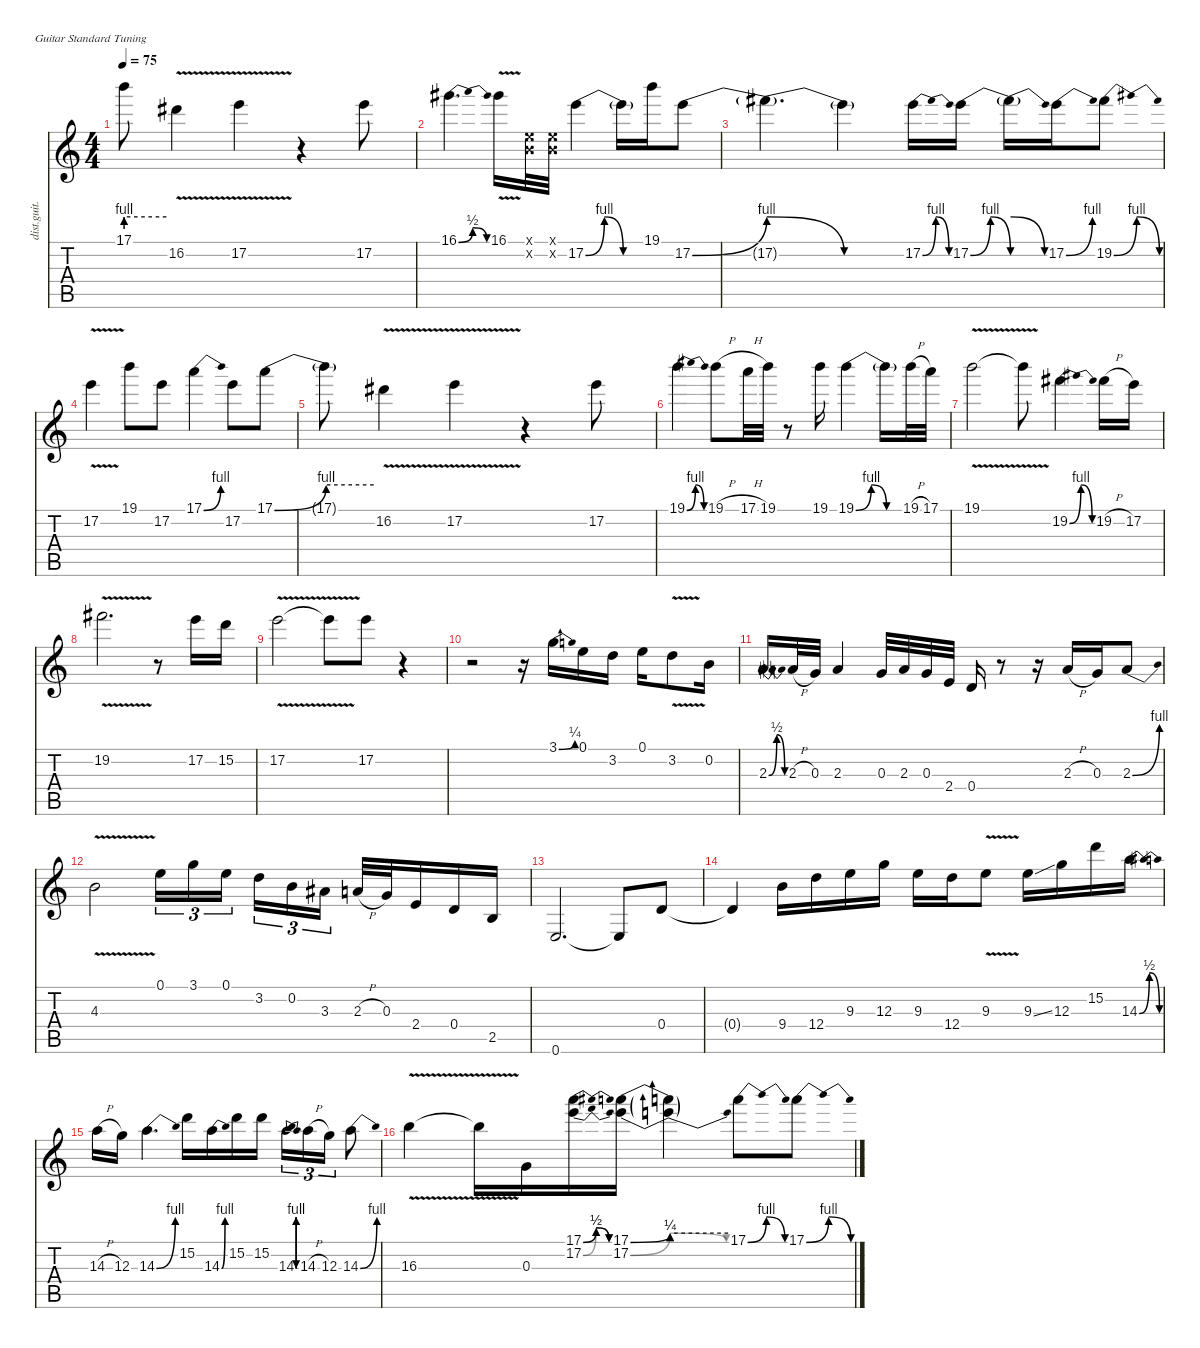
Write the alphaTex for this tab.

\defaultSystemsLayout 4
\hideDynamics
\bracketExtendMode nobrackets
\otherSystemsTrackNameOrientation horizontal
\track ("Guitar Solo" "dist.guit.") {instrument distortionguitar}
\staff {score tabs}
\tuning (E4 B3 G3 D3 A2 E2)
\ts (4 4)
\tempo 75
\clef g2
\ks c
17.1{be (hold 0 4 60 4) t}.8{dy f beam Down} 16.2{v acc #}.4{beam Down} 17.2{v}.4{beam Down} r.4{beam Down} 17.2.8{beam Down} |
16.1{be (bendrelease 0 0 15 2 30 2 45 0) acc #}.4{d beam Down} 16.1{v acc #}.16{beam Down} (0.1{x} 0.2{x}).32{beam Down} (0.1{x} 0.2{x}).32{beam Down} 17.2{be (bendrelease 0 0 30 4 30 4 60 0)}.4{beam Down} 17.2{be (hold 0 0 60 0) t}.16{beam Down} 19.1.16{beam Down} 17.2{be (bend 0 0 60 4)}.8{beam Down} |
17.2{be (release 0 4 60 0) t}.4{d beam Down} 17.2{be (hold 0 0 60 0) t}.4{beam Down} 17.2{be (bendrelease 0 0 15 4 30 4 45 0)}.16{beam Down} 17.2{be (bendrelease 0 0 30 4 30 4 60 0)}.16{beam Down} 17.2{be (release 0 4 60 0) t}.16{beam Down} 17.2{be (bend 0 0 30 4)}.16{beam Down} 19.2{be (bendrelease 0 0 15 4 30 4 45 0) acc #}.8{beam Down} |
17.2{v}.4{beam Down} 19.1.8{beam Down} 17.2.8{beam Down} 17.1{be (bend 0 0 30 4)}.4{beam Down} 17.2.8{beam Down} 17.1{be (bend 0 0 60 4)}.8{beam Down} |
17.1{be (hold 0 4 60 4) t}.8{beam Down} 16.2{v acc #}.4{beam Down} 17.2{v}.4{beam Down} r.4{beam Down} 17.2.8{beam Down} |
19.1{be (bendrelease 0 0 15 4 30 4 45 0)}.4{beam Down} 19.1{h}.8{beam Down} 17.1{h}.32{beam Down} 19.1.32{beam Down} r.8{beam Down} 19.1.16{beam Down} 19.1{be (bendrelease 0 0 30 4 30 4 60 0)}.4{beam Down} 19.1{be (hold 0 0 60 0) t}.16{beam Down} 19.1{h}.32{beam Down} 17.1.32{beam Down} |
19.1{v}.2{beam Down} 19.1{v t}.8{beam Down} 19.2{be (bendrelease 0 0 15 4 30 4 45 0) acc #}.4{beam Down} 19.2{h acc #}.16{beam Down} 17.2.16{beam Down} |
19.2{v acc #}.2{d beam Down} r.8{beam Down} 17.2.16{beam Down} 15.2.16{beam Down} |
17.2{v}.2{beam Down} 17.2{v t}.8{beam Down} 17.2.8{beam Down} r.4{beam Down} |
r.2{beam Down} r.16{beam Down} 3.1{be (bend 0 0 30 1)}.16{beam Down} 0.1.16{beam Down} 3.2.16{beam Down} 0.1.16{beam Down} 3.2{v}.8{beam Down} 0.2.16{beam Down} |
2.3{be (bendrelease 0 0 15 2 30 2 45 0)}.16{beam Up} 2.3{h}.32{beam Up} 0.3.32{beam Up} 2.3.4{beam Up} 0.3.32{beam Up} 2.3.32{beam Up} 0.3.32{beam Up} 2.4.32{beam Up} 0.4.16{beam Up} r.8{beam Up} r.16{beam Up} 2.3{h}.16{beam Up} 0.3.16{beam Up} 2.3{be (bend 0 0 30 4)}.8{beam Up} |
4.3{v}.2{beam Down} 0.1.16{tu (3 2) beam Down} 3.1.16{tu (3 2) beam Down} 0.1.16{tu (3 2) beam Down} 3.2.16{tu (3 2) beam Down} 0.2.16{tu (3 2) beam Down} 3.3{acc #}.16{tu (3 2) beam Down} 2.3{h}.32{beam Up} 0.3.32{beam Up} 2.4.16{beam Up} 0.4.16{beam Up} 2.5.16{beam Up} |
0.6.2{d beam Up} 0.6{t}.8{beam Up} 0.4.8{beam Up} |
0.4{t}.4{beam Up} 9.4.16{beam Down} 12.4.16{beam Down} 9.3.16{beam Down} 12.3.16{beam Down} 9.3.16{beam Down} 12.4.16{beam Down} 9.3{v}.8{beam Down} 9.3{ss}.16{beam Down} 12.3.16{beam Down} 15.2.16{beam Down} 14.3{be (bendrelease 0 0 15 2 30 2 45 0)}.16{beam Down} |
14.3{h}.16{beam Down} 12.3.16{beam Down} 14.3{be (bend 0 0 30 4)}.4{d beam Down} 15.2.16{beam Down} 14.3{be (bend 0 0 30 4)}.16{beam Down} 15.2.16{beam Down} 15.2.16{beam Down} 14.3{be (bendrelease 0 0 15 4 30 4 45 0)}.16{tu (3 2) beam Down} 14.3{h}.16{tu (3 2) beam Down} 12.3.16{tu (3 2) beam Down} 14.3{be (bend 0 0 30 4)}.8{beam Down} |
16.3{v}.4{beam Down} 16.3{v t}.16{beam Down} 0.3.16{beam Down} (17.1{be (bendrelease 0 0 15 2 30 2 45 0)} 17.2{be (bendrelease 0 0 15 2 30 2 45 0)}).16{beam Down} (17.1{be (bend 0 0 60 1)} 17.2{be (bend 0 0 60 1)}).16{beam Down} (17.1{be (hold 0 1 60 1) t} 17.2{be (release 0 1 60 0) t}).4{beam Down} 17.1{be (bendrelease 0 0 15 4 30 4 45 0)}.8{beam Down} 17.1{be (bendrelease 0 0 15 4 30 4 45 0)}.8{beam Down}
